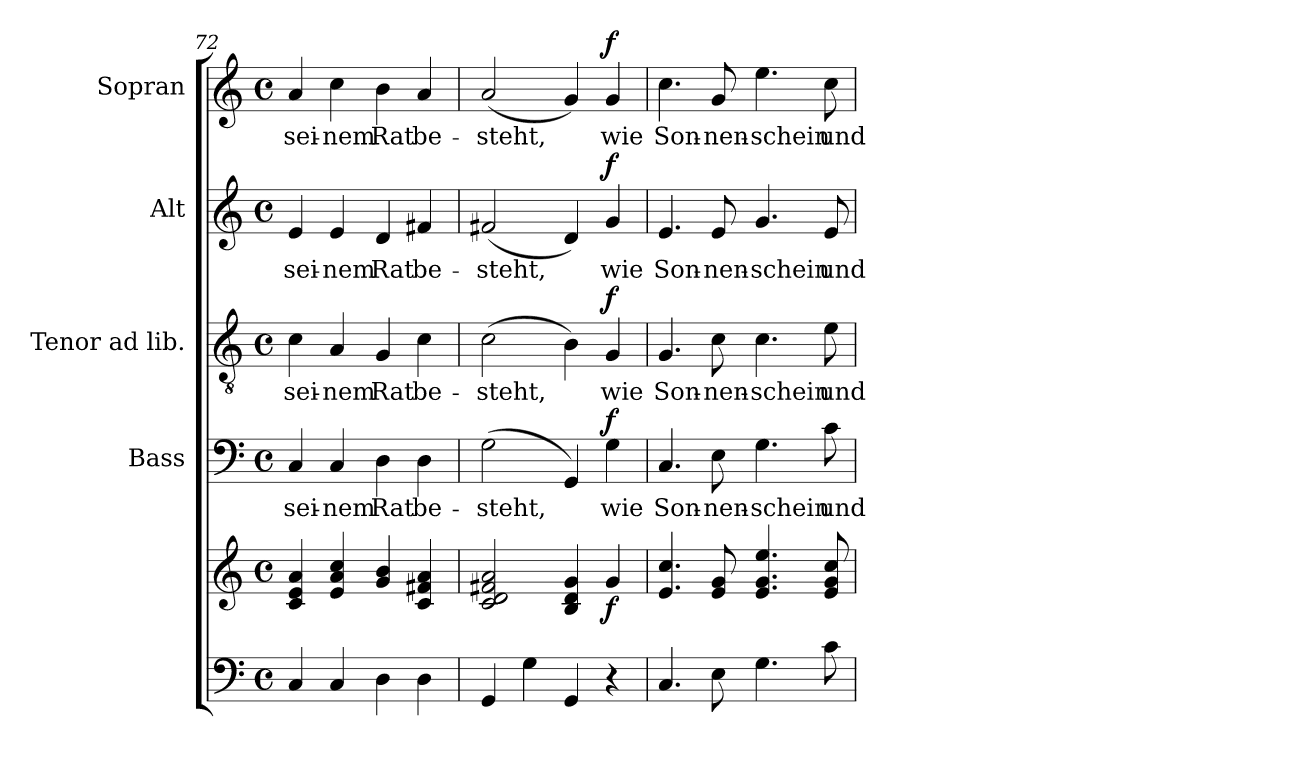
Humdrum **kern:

**kern	**kern	**dynam	**kern	**text	**dynam	**kern	**text	**dynam	**kern	**text	**dynam	**kern	**text	**dynam
*part5	*part5	*part5	*part4	*part4	*part4	*part3	*part3	*part3	*part2	*part2	*part2	*part1	*part1	*part1
*staff6	*staff5	*staff5/6	*staff4	*staff4	*staff4	*staff3	*staff3	*staff3	*staff2	*staff2	*staff2	*staff1	*staff1	*staff1
*	*	*	*I"Bass	*	*	*I"Tenor ad lib.	*	*	*I"Alt	*	*	*I"Sopran	*	*
*	*	*	*I'B.	*	*	*I'T.	*	*	*I'A.	*	*	*I'S.	*	*
*clefF4	*clefG2	*	*clefF4	*	*	*clefGv2	*	*	*clefG2	*	*	*clefG2	*	*
*k[]	*k[]	*	*k[]	*	*	*k[]	*	*	*k[]	*	*	*k[]	*	*
*C:	*C:	*	*C:	*	*	*C:	*	*	*C:	*	*	*C:	*	*
*M4/4	*M4/4	*	*M4/4	*	*	*M4/4	*	*	*M4/4	*	*	*M4/4	*	*
*met(c)	*met(c)	*	*met(c)	*	*	*met(c)	*	*	*met(c)	*	*	*met(c)	*	*
=72	=72	=72	=72	=72	=72	=72	=72	=72	=72	=72	=72	=72	=72	=72
!	!	!	!	!LO:LY:b	!	!	!LO:LY:b	!	!	!LO:LY:b	!	!	!LO:LY:b	!
4C/	4c/ 4e/ 4a/	.	4C/	sei-	.	4c\	sei-	.	4e/	sei-	.	4a/	sei-	.
!	!	!	!	!LO:LY:b	!	!	!LO:LY:b	!	!	!LO:LY:b	!	!	!LO:LY:b	!
4C/	4e/ 4a/ 4cc/	.	4C/	-nem	.	4A/	-nem	.	4e/	-nem	.	4cc\	-nem	.
!	!	!	!	!LO:LY:b	!	!	!LO:LY:b	!	!	!LO:LY:b	!	!	!LO:LY:b	!
4D\	4g/ 4b/	.	4D\	Rat	.	4G/	Rat	.	4d/	Rat	.	4b\	Rat	.
!	!	!	!	!LO:LY:b	!	!	!LO:LY:b	!	!	!LO:LY:b	!	!	!LO:LY:b	!
4D\	4c/ 4f#X/ 4a/	.	4D\	be-	.	4c\	be-	.	4f#X/	be-	.	4a/	be-	.
=73	=73	=73	=73	=73	=73	=73	=73	=73	=73	=73	=73	=73	=73	=73
!	!	!	!	!LO:LY:b	!	!	!LO:LY:b	!	!	!LO:LY:b	!	!	!LO:LY:b	!
4GG/	2c/ 2d/ 2f#X/ 2a/	.	(>2G\	-steht,	.	(>2c\	-steht,	.	(<2f#X/	-steht,	.	(<2a/	-steht,	.
4G\	.	.	.	.	.	.	.	.	.	.	.	.	.	.
4GG/	4B/ 4d/ 4g/	.	4GG/)	.	.	4B\)	.	.	4d/)	.	.	4g/)	.	.
!	!	!LO:DY:b	!	!LO:LY:b	!LO:DY:a	!	!LO:LY:b	!LO:DY:a	!	!LO:LY:b	!LO:DY:a	!	!LO:LY:b	!LO:DY:a
4r	4g/	f	4G\	wie	f	4G/	wie	f	4g/	wie	f	4g/	wie	f
!!LO:LB:g=z
=74	=74	=74	=74	=74	=74	=74	=74	=74	=74	=74	=74	=74	=74	=74
!	!	!	!	!LO:LY:b	!	!	!LO:LY:b	!	!	!LO:LY:b	!	!	!LO:LY:b	!
4.C/	4.e/ 4.cc/	.	4.C/	Son-	.	4.G/	Son-	.	4.e/	Son-	.	4.cc\	Son-	.
!	!	!	!	!LO:LY:b	!	!	!LO:LY:b	!	!	!LO:LY:b	!	!	!LO:LY:b	!
8E\	8e/ 8g/	.	8E\	-nen-	.	8c\	-nen-	.	8e/	-nen-	.	8g/	-nen-	.
!	!	!	!	!LO:LY:b	!	!	!LO:LY:b	!	!	!LO:LY:b	!	!	!LO:LY:b	!
4.G\	4.e/ 4.g/ 4.ee/	.	4.G\	-schein	.	4.c\	-schein	.	4.g/	-schein	.	4.ee\	-schein	.
!	!	!	!	!LO:LY:b	!	!	!LO:LY:b	!	!	!LO:LY:b	!	!	!LO:LY:b	!
8c\	8e/ 8g/ 8cc/	.	8c\	und	.	8e\	und	.	8e/	und	.	8cc\	und	.
=	=	=	=	=	=	=	=	=	=	=	=	=	=	=
*-	*-	*-	*-	*-	*-	*-	*-	*-	*-	*-	*-	*-	*-	*-
